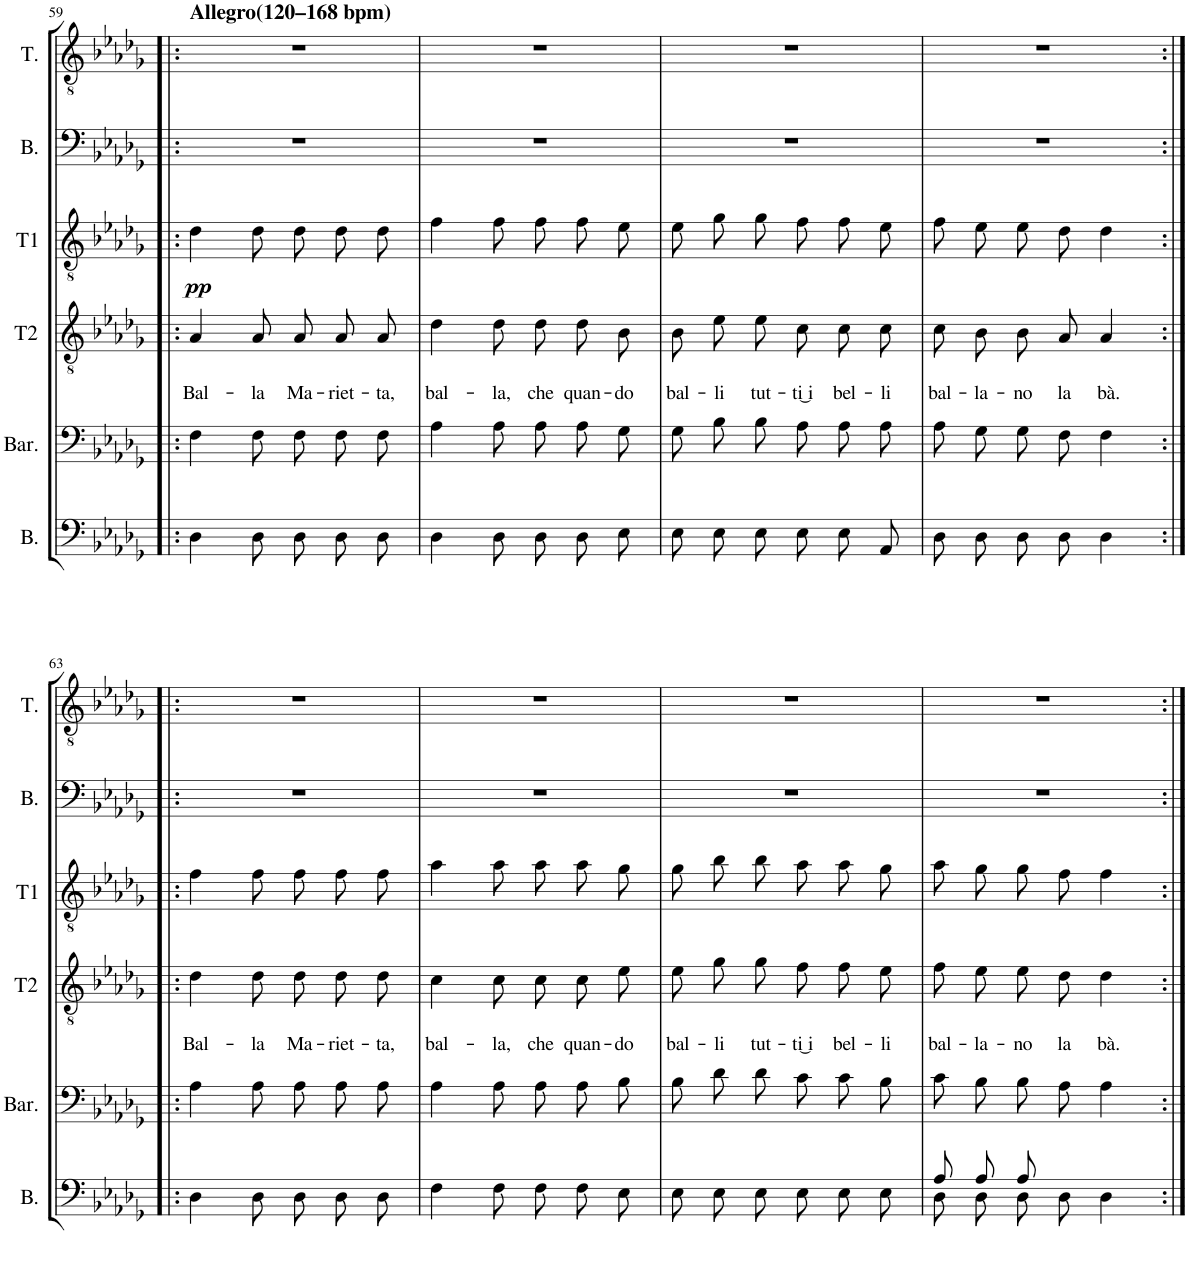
**kern	**kern	**kern	**text	**text	**kern	**dynam	**kern	**kern
*part6	*part5	*part4	*part4	*part4	*part3	*part3	*part2	*part1
*staff6	*staff5	*staff4	*staff4	*staff4	*staff3	*staff3	*staff2	*staff1
*I"Bassi	*I"Baritoni	*I"Tenori II	*	*	*I"Tenori I	*	*I"Basso	*I"Tenore
*I'B.	*I'Bar.	*I'T2	*	*	*I'T1	*	*I'B.	*I'T.
!!LO:PB:g=z
*clefF4	*clefF4	*clefGv2	*	*	*clefGv2	*	*clefF4	*clefGv2
*k[b-e-a-d-g-]	*k[b-e-a-d-g-]	*k[b-e-a-d-g-]	*	*	*k[b-e-a-d-g-]	*	*k[b-e-a-d-g-]	*k[b-e-a-d-g-]
*M3/4	*M3/4	*M3/4	*	*	*M3/4	*	*M3/4	*M3/4
=59!|:	=59!|:	=59!|:	=59!|:	=59!|:	=59!|:	=59!|:	=59!|:	=59!|:
!	!	!	!	!	!	!	!	!LO:TX:a:B:t=Allegro(120–168 bpm)
!	!	!	!	!LO:LY:b	!	!LO:DY:b	!	!
4D-\	4F\	4A-/	.	Bal-	4d-\	pp	2.r	2.r
!	!	!	!	!LO:LY:b	!	!	!	!
8D-\L	8F\L	8A-/L	.	-la	8d-\L	.	.	.
!	!	!	!	!LO:LY:b	!	!	!	!
8D-\J	8F\J	8A-/J	.	Ma-	8d-\J	.	.	.
!	!	!	!	!LO:LY:b	!	!	!	!
8D-\L	8F\L	8A-/L	.	-riet-	8d-\L	.	.	.
!	!	!	!	!LO:LY:b	!	!	!	!
8D-\J	8F\J	8A-/J	.	-ta,	8d-\J	.	.	.
=60	=60	=60	=60	=60	=60	=60	=60	=60
!	!	!	!	!LO:LY:b	!	!	!	!
4D-\	4A-\	4d-\	.	bal-	4f\	.	2.r	2.r
!	!	!	!	!LO:LY:b	!	!	!	!
8D-\L	8A-\L	8d-\L	.	-la,	8f\L	.	.	.
!	!	!	!	!LO:LY:b	!	!	!	!
8D-\J	8A-\J	8d-\J	.	che	8f\J	.	.	.
!	!	!	!	!LO:LY:b	!	!	!	!
8D-\L	8A-\L	8d-\L	.	quan-	8f\L	.	.	.
!	!	!	!	!LO:LY:b	!	!	!	!
8E-\J	8G-\J	8B-\J	.	-do	8e-\J	.	.	.
=61	=61	=61	=61	=61	=61	=61	=61	=61
!	!	!	!	!LO:LY:b	!	!	!	!
8E-\L	8G-\L	8B-\L	.	bal-	8e-\L	.	2.r	2.r
!	!	!	!	!LO:LY:b	!	!	!	!
8E-\J	8B-\J	8e-\J	.	-li	8g-\J	.	.	.
!	!	!	!	!LO:LY:b	!	!	!	!
8E-\L	8B-\L	8e-\L	.	tut-	8g-\L	.	.	.
!	!	!	!	!LO:LY:b	!	!	!	!
8E-\J	8A-\J	8c\J	.	-ti͜ i	8f\J	.	.	.
!	!	!	!	!LO:LY:b	!	!	!	!
8E-/L	8A-\L	8c\L	.	bel-	8f\L	.	.	.
!	!	!	!	!LO:LY:b	!	!	!	!
8AA-/J	8A-\J	8c\J	.	-li	8e-\J	.	.	.
=62	=62	=62	=62	=62	=62	=62	=62	=62
!	!	!	!	!LO:LY:b	!	!	!	!
8D-\L	8A-\L	8c\L	.	bal-	8f\L	.	2.r	2.r
!	!	!	!	!LO:LY:b	!	!	!	!
8D-\J	8G-\J	8B-\J	.	-la-	8e-\J	.	.	.
!	!	!	!	!LO:LY:b	!	!	!	!
8D-\L	8G-\L	8B-/L	.	-no	8e-\L	.	.	.
!	!	!	!	!LO:LY:b	!	!	!	!
8D-\J	8F\J	8A-/J	.	la	8d-\J	.	.	.
!	!	!	!	!LO:LY:b	!	!	!	!
4D-\	4F\	4A-/	.	bà.	4d-\	.	.	.
!!LO:LB:g=z
=63:|!|:	=63:|!|:	=63:|!|:	=63:|!|:	=63:|!|:	=63:|!|:	=63:|!|:	=63:|!|:	=63:|!|:
!	!	!	!	!LO:LY:b	!	!	!	!
4D-\	4A-\	4d-\	.	Bal-	4f\	.	2.r	2.r
!	!	!	!	!LO:LY:b	!	!	!	!
8D-\L	8A-\L	8d-\L	.	-la	8f\L	.	.	.
!	!	!	!	!LO:LY:b	!	!	!	!
8D-\J	8A-\J	8d-\J	.	Ma-	8f\J	.	.	.
!	!	!	!	!LO:LY:b	!	!	!	!
8D-\L	8A-\L	8d-\L	.	-riet-	8f\L	.	.	.
!	!	!	!	!LO:LY:b	!	!	!	!
8D-\J	8A-\J	8d-\J	.	-ta,	8f\J	.	.	.
=64	=64	=64	=64	=64	=64	=64	=64	=64
!	!	!	!	!LO:LY:b	!	!	!	!
4F\	4A-\	4c\	.	bal-	4a-\	.	2.r	2.r
!	!	!	!	!LO:LY:b	!	!	!	!
8F\L	8A-\L	8c\L	.	-la,	8a-\L	.	.	.
!	!	!	!	!LO:LY:b	!	!	!	!
8F\J	8A-\J	8c\J	.	che	8a-\J	.	.	.
!	!	!	!	!LO:LY:b	!	!	!	!
8F\L	8A-\L	8c\L	.	quan-	8a-\L	.	.	.
!	!	!	!	!LO:LY:b	!	!	!	!
8E-\J	8B-\J	8e-\J	.	-do	8g-\J	.	.	.
=65	=65	=65	=65	=65	=65	=65	=65	=65
!	!	!	!	!LO:LY:b	!	!	!	!
8E-\L	8B-\L	8e-\L	.	bal-	8g-\L	.	2.r	2.r
!	!	!	!	!LO:LY:b	!	!	!	!
8E-\J	8d-\J	8g-\J	.	-li	8b-\J	.	.	.
!	!	!	!	!LO:LY:b	!	!	!	!
8E-\L	8d-\L	8g-\L	.	tut-	8b-\L	.	.	.
!	!	!	!	!LO:LY:b	!	!	!	!
8E-\J	8c\J	8f\J	.	-ti͜ i	8a-\J	.	.	.
!	!	!	!	!LO:LY:b	!	!	!	!
8E-\L	8c\L	8f\L	.	bel-	8a-\L	.	.	.
!	!	!	!	!LO:LY:b	!	!	!	!
8E-\J	8B-\J	8e-\J	.	-li	8g-\J	.	.	.
=66	=66	=66	=66	=66	=66	=66	=66	=66
*^	*	*	*	*	*	*	*	*
!	!	!	!	!	!LO:LY:b	!	!	!	!
8A-/L	8D-\	8c\L	8f\L	.	bal-	8a-\L	.	2.r	2.r
!	!	!	!	!	!LO:LY:b	!	!	!	!
8A-/J	8D-\L	8B-\J	8e-\J	.	-la-	8g-\J	.	.	.
!	!	!	!	!	!LO:LY:b	!	!	!	!
8A-\L	8D-\J	8B-\L	8e-\L	.	-no	8g-\L	.	.	.
!	!	!	!	!	!LO:LY:b	!	!	!	!
8D-\J	4.ryy	8A-\J	8d-\J	.	la	8f\J	.	.	.
!	!	!	!	!	!LO:LY:b	!	!	!	!
4D-\	.	4A-\	4d-\	.	bà.	4f\	.	.	.
*v	*v	*	*	*	*	*	*	*	*
=:|!	=:|!	=:|!	=:|!	=:|!	=:|!	=:|!	=:|!	=:|!
*-	*-	*-	*-	*-	*-	*-	*-	*-
